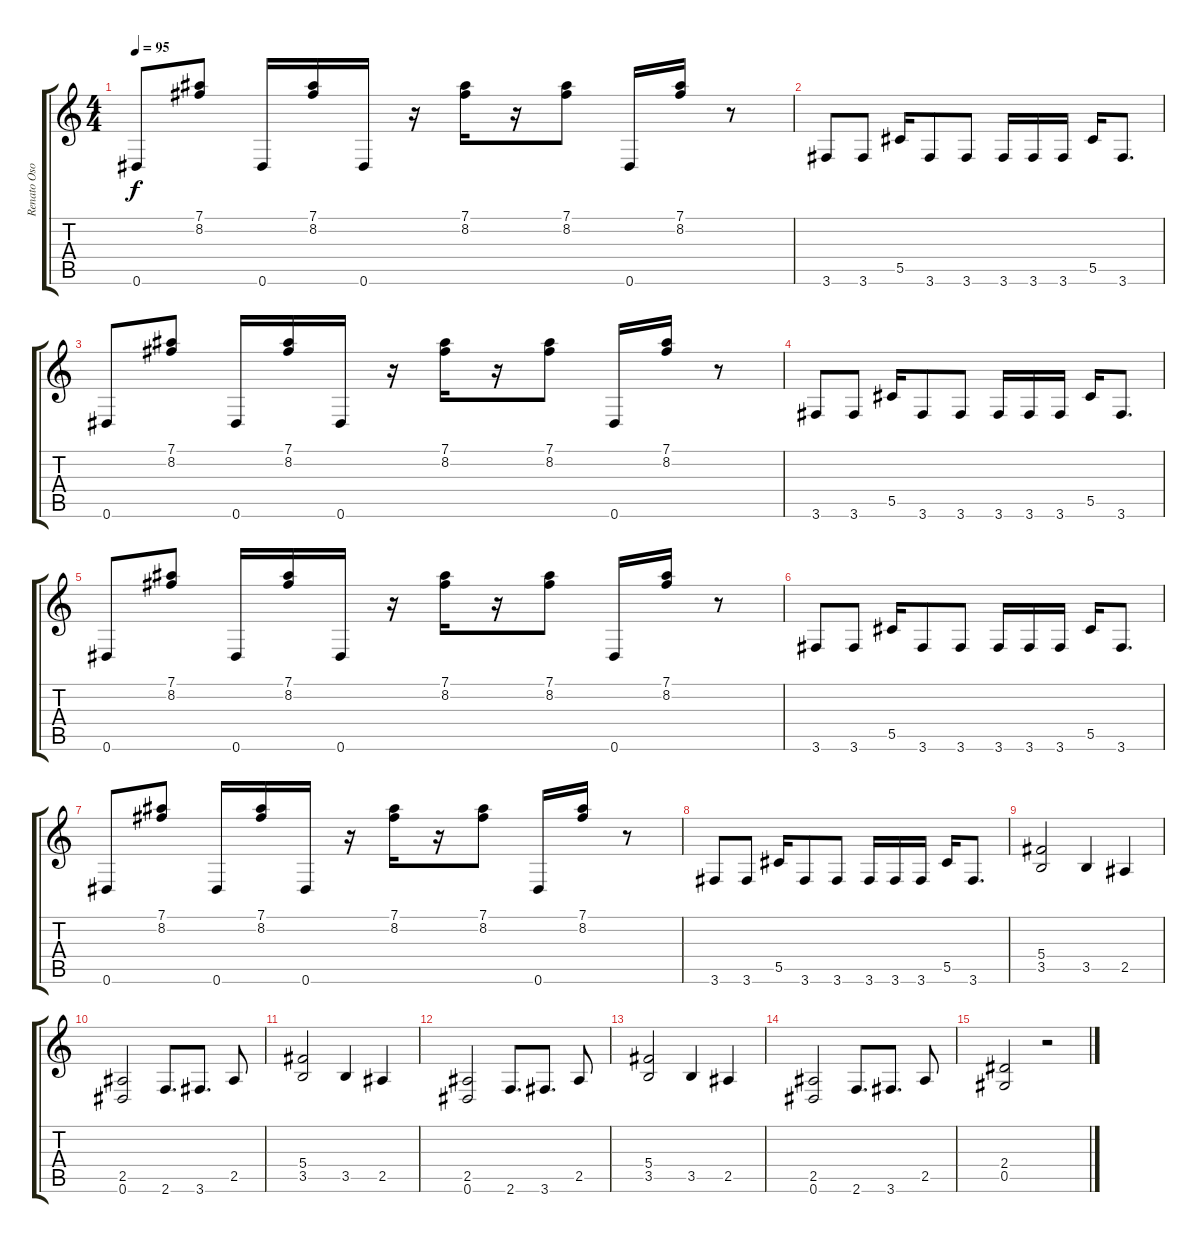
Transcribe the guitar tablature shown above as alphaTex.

\track ("Renato Osorio" "Renato Oso") {instrument overdrivenguitar}
\staff {score tabs}
\tuning (Eb4 Bb3 Gb3 Db3 Ab2 Eb2) {hide}
\ts (4 4)
\tempo 95
\clef g2
\ks c
0.6.8{dy f volume 13} (7.1 8.2).8 0.6.16 (7.1 8.2).16 0.6.16 r.16 (7.1 8.2).16 r.16 (7.1 8.2).8 0.6.16 (7.1 8.2).16 r.8 |
3.6.8 3.6.8 5.5.16 3.6.8 3.6.8 3.6.16 3.6.16 3.6.16 5.5.16 3.6.8{d} |
0.6.8 (7.1 8.2).8 0.6.16 (7.1 8.2).16 0.6.16 r.16 (7.1 8.2).16 r.16 (7.1 8.2).8 0.6.16 (7.1 8.2).16 r.8 |
3.6.8 3.6.8 5.5.16 3.6.8 3.6.8 3.6.16 3.6.16 3.6.16 5.5.16 3.6.8{d} |
0.6.8 (7.1 8.2).8 0.6.16 (7.1 8.2).16 0.6.16 r.16 (7.1 8.2).16 r.16 (7.1 8.2).8 0.6.16 (7.1 8.2).16 r.8 |
3.6.8 3.6.8 5.5.16 3.6.8 3.6.8 3.6.16 3.6.16 3.6.16 5.5.16 3.6.8{d} |
0.6.8 (7.1 8.2).8 0.6.16 (7.1 8.2).16 0.6.16 r.16 (7.1 8.2).16 r.16 (7.1 8.2).8 0.6.16 (7.1 8.2).16 r.8 |
3.6.8 3.6.8 5.5.16 3.6.8 3.6.8 3.6.16 3.6.16 3.6.16 5.5.16 3.6.8{d} |
(5.4 3.5).2 3.5.4 2.5.4 |
(2.5 0.6).2 2.6.8{d} 3.6.8{d} 2.5.8 |
(5.4 3.5).2 3.5.4 2.5.4 |
(2.5 0.6).2 2.6.8{d} 3.6.8{d} 2.5.8 |
(5.4 3.5).2 3.5.4 2.5.4 |
(2.5 0.6).2 2.6.8{d} 3.6.8{d} 2.5.8 |
(2.4 0.5).2 r.2
